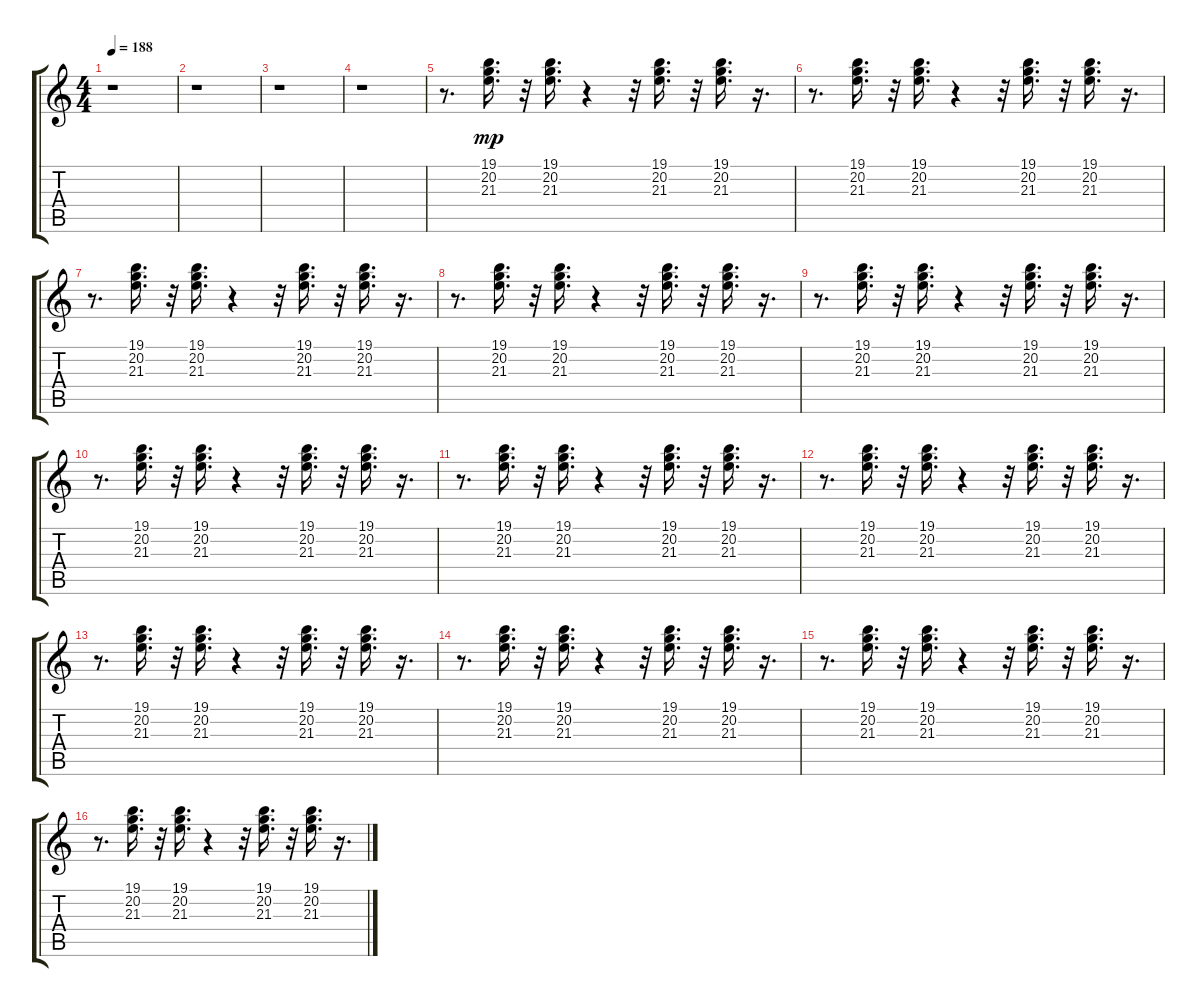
\track "" {instrument marimba}
\staff {score tabs}
\tuning (E4 B3 G3 D3 A2 E2) {hide}
\ts (4 4)
\tempo 188
\clef g2
\ks c
r.1{dy mp} |
r.1 |
r.1 |
r.1 |
r.8{d} (19.1 20.2 21.3).16{d} r.32 (19.1 20.2 21.3).16{d} r.4 r.32 (19.1 20.2 21.3).16{d} r.32 (19.1 20.2 21.3).16{d} r.16{d} |
r.8{d} (19.1 20.2 21.3).16{d} r.32 (19.1 20.2 21.3).16{d} r.4 r.32 (19.1 20.2 21.3).16{d} r.32 (19.1 20.2 21.3).16{d} r.16{d} |
r.8{d} (19.1 20.2 21.3).16{d} r.32 (19.1 20.2 21.3).16{d} r.4 r.32 (19.1 20.2 21.3).16{d} r.32 (19.1 20.2 21.3).16{d} r.16{d} |
r.8{d} (19.1 20.2 21.3).16{d} r.32 (19.1 20.2 21.3).16{d} r.4 r.32 (19.1 20.2 21.3).16{d} r.32 (19.1 20.2 21.3).16{d} r.16{d} |
r.8{d} (19.1 20.2 21.3).16{d} r.32 (19.1 20.2 21.3).16{d} r.4 r.32 (19.1 20.2 21.3).16{d} r.32 (19.1 20.2 21.3).16{d} r.16{d} |
r.8{d} (19.1 20.2 21.3).16{d} r.32 (19.1 20.2 21.3).16{d} r.4 r.32 (19.1 20.2 21.3).16{d} r.32 (19.1 20.2 21.3).16{d} r.16{d} |
r.8{d} (19.1 20.2 21.3).16{d} r.32 (19.1 20.2 21.3).16{d} r.4 r.32 (19.1 20.2 21.3).16{d} r.32 (19.1 20.2 21.3).16{d} r.16{d} |
r.8{d} (19.1 20.2 21.3).16{d} r.32 (19.1 20.2 21.3).16{d} r.4 r.32 (19.1 20.2 21.3).16{d} r.32 (19.1 20.2 21.3).16{d} r.16{d} |
r.8{d} (19.1 20.2 21.3).16{d} r.32 (19.1 20.2 21.3).16{d} r.4 r.32 (19.1 20.2 21.3).16{d} r.32 (19.1 20.2 21.3).16{d} r.16{d} |
r.8{d} (19.1 20.2 21.3).16{d} r.32 (19.1 20.2 21.3).16{d} r.4 r.32 (19.1 20.2 21.3).16{d} r.32 (19.1 20.2 21.3).16{d} r.16{d} |
r.8{d} (19.1 20.2 21.3).16{d} r.32 (19.1 20.2 21.3).16{d} r.4 r.32 (19.1 20.2 21.3).16{d} r.32 (19.1 20.2 21.3).16{d} r.16{d} |
r.8{d} (19.1 20.2 21.3).16{d} r.32 (19.1 20.2 21.3).16{d} r.4 r.32 (19.1 20.2 21.3).16{d} r.32 (19.1 20.2 21.3).16{d} r.16{d}
